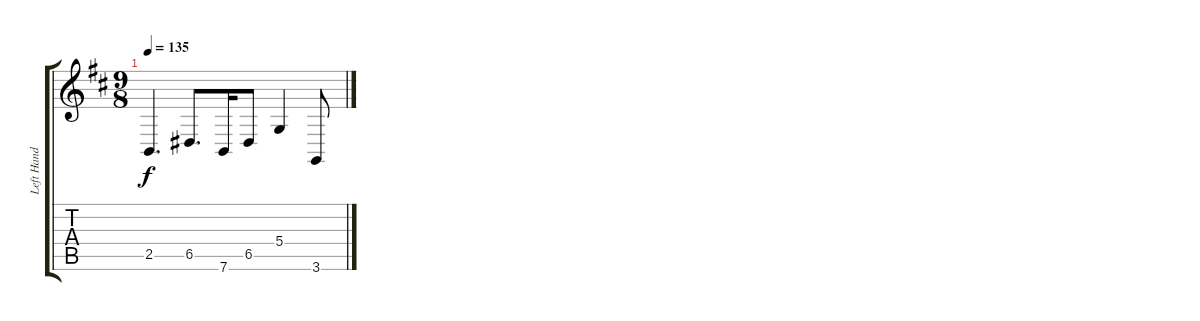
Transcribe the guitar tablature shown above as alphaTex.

\track ("Left Hand" "Left Hand") {instrument acousticgrandpiano}
\staff {score tabs}
\tuning (E4 B3 G3 D3 A2 E2) {hide}
\ts (9 8)
\tempo 135
\clef g2
\ks d
2.5.4{d dy f} 6.5.8{d} 7.6.16 6.5.8 5.4.4 3.6.8
